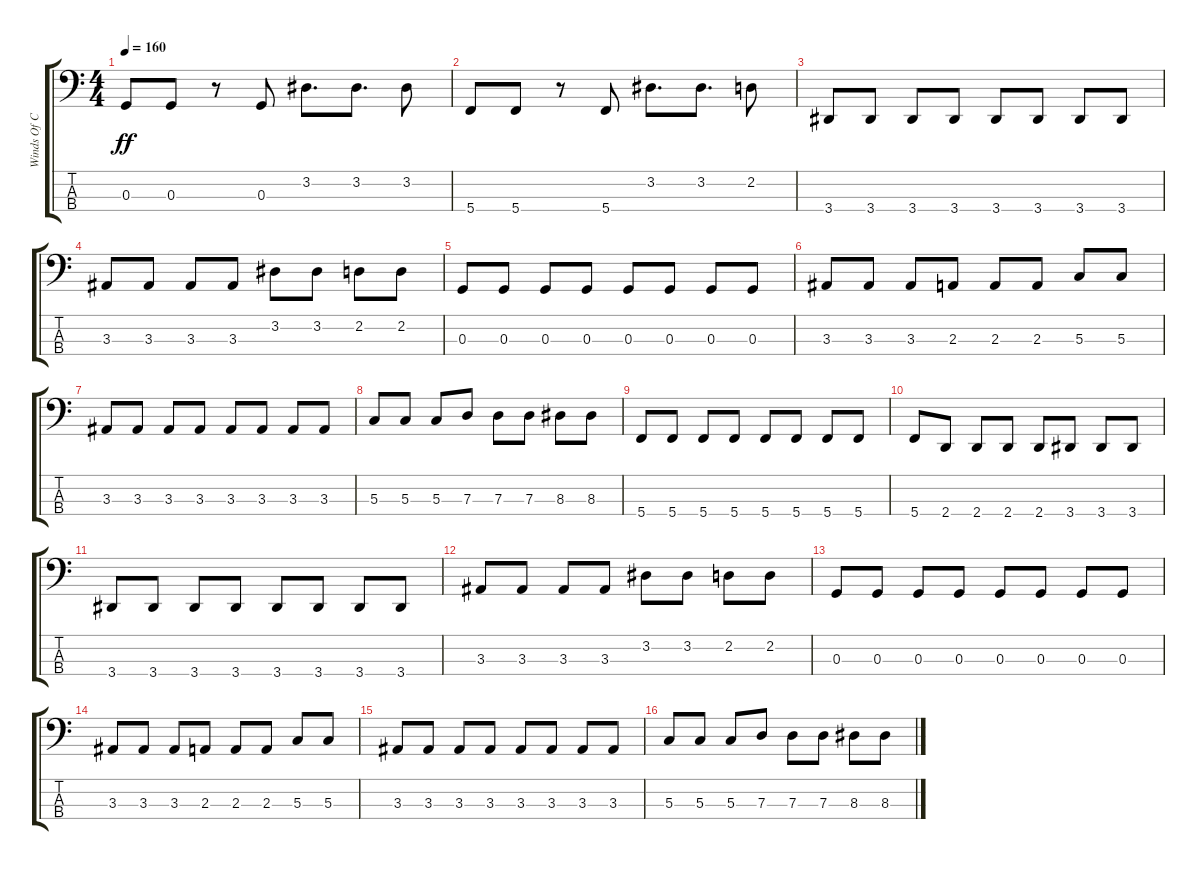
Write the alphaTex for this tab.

\track ("Winds Of Connor" "Winds Of C") {instrument electricbassfinger}
\staff {score tabs}
\tuning (F2 C2 G1 C1) {hide}
\ts (4 4)
\tempo 160
\clef f4
\ks c
0.3.8{dy ff} 0.3.8 r.8 0.3.8 3.2.8{d} 3.2.8{d} 3.2.8 |
5.4.8 5.4.8 r.8 5.4.8 3.2.8{d} 3.2.8{d} 2.2.8 |
3.4.8 3.4.8 3.4.8 3.4.8 3.4.8 3.4.8 3.4.8 3.4.8 |
3.3.8 3.3.8 3.3.8 3.3.8 3.2.8 3.2.8 2.2.8 2.2.8 |
0.3.8 0.3.8 0.3.8 0.3.8 0.3.8 0.3.8 0.3.8 0.3.8 |
3.3.8 3.3.8 3.3.8 2.3.8 2.3.8 2.3.8 5.3.8 5.3.8 |
3.3.8 3.3.8 3.3.8 3.3.8 3.3.8 3.3.8 3.3.8 3.3.8 |
5.3.8 5.3.8 5.3.8 7.3.8 7.3.8 7.3.8 8.3.8 8.3.8 |
5.4.8 5.4.8 5.4.8 5.4.8 5.4.8 5.4.8 5.4.8 5.4.8 |
5.4.8 2.4.8 2.4.8 2.4.8 2.4.8 3.4.8 3.4.8 3.4.8 |
3.4.8 3.4.8 3.4.8 3.4.8 3.4.8 3.4.8 3.4.8 3.4.8 |
3.3.8 3.3.8 3.3.8 3.3.8 3.2.8 3.2.8 2.2.8 2.2.8 |
0.3.8 0.3.8 0.3.8 0.3.8 0.3.8 0.3.8 0.3.8 0.3.8 |
3.3.8 3.3.8 3.3.8 2.3.8 2.3.8 2.3.8 5.3.8 5.3.8 |
3.3.8 3.3.8 3.3.8 3.3.8 3.3.8 3.3.8 3.3.8 3.3.8 |
5.3.8 5.3.8 5.3.8 7.3.8 7.3.8 7.3.8 8.3.8 8.3.8
